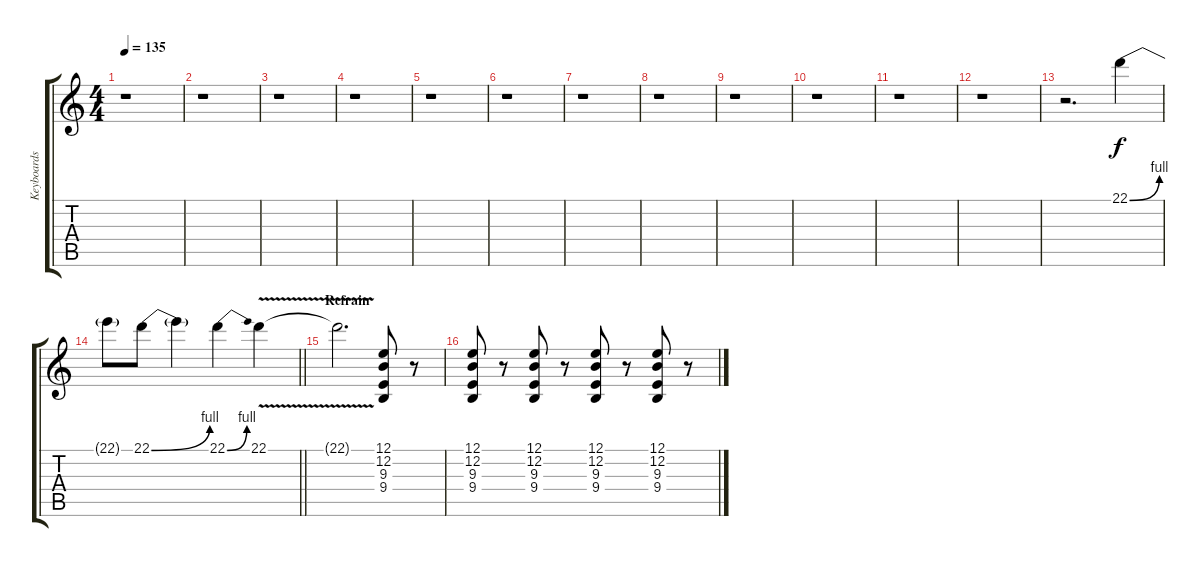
\track ("Keyboards" "Keyboards") {instrument lead1square}
\staff {score tabs}
\tuning (E4 B3 G3 D3 A2 E2) {hide}
\ts (4 4)
\tempo 135
\clef g2
\ks c
r.1{dy f} |
r.1 |
r.1 |
r.1 |
r.1 |
r.1 |
r.1 |
r.1 |
r.1 |
r.1 |
r.1 |
r.1 |
r.2{d volume 11 instrument distortionguitar} 22.1{be (bend 0 0 60 4)}.4 |
\barLineRight lightlight
22.1{t}.8 22.1{be (bend 0 0 60 4)}.8 22.1{t}.4 22.1{be (bend 0 0 60 4)}.4 22.1{v}.4 |
\section ("" "Refrain")
22.1{t}.2{d} (12.1 12.2 9.3 9.4).8{volume 9 instrument lead1square} r.8 |
(12.1 12.2 9.3 9.4).8 r.8 (12.1 12.2 9.3 9.4).8 r.8 (12.1 12.2 9.3 9.4).8 r.8 (12.1 12.2 9.3 9.4).8 r.8
